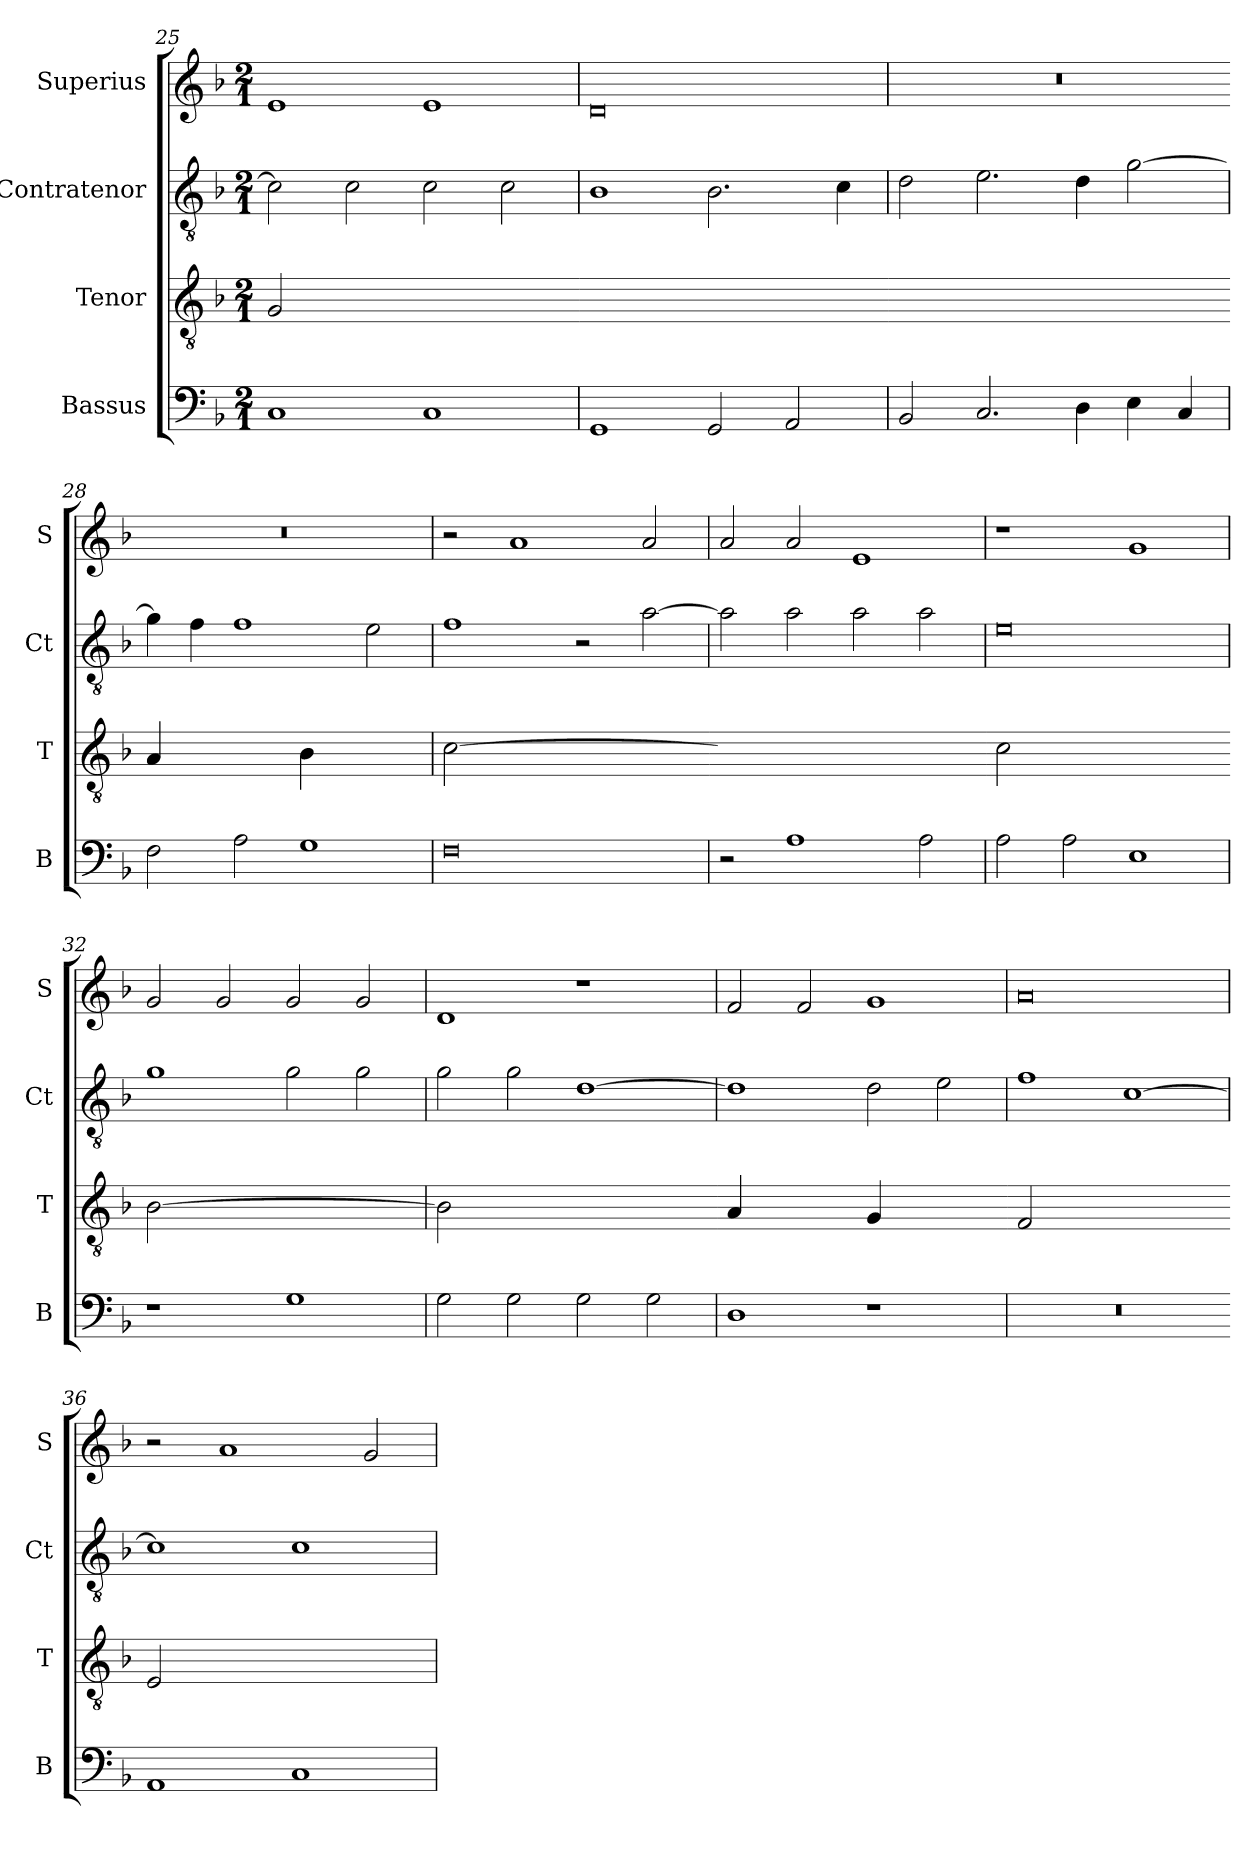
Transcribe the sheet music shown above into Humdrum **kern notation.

**kern	**kern	**kern	**kern
*part4	*part3	*part2	*part1
*staff4	*staff3	*staff2	*staff1
*I"Bassus	*I"Tenor	*I"Contratenor	*I"Superius
*I'B	*I'T	*I'Ct	*I'S
*clefF4	*clefGv2	*clefGv2	*clefG2
*k[b-]	*k[b-]	*k[b-]	*k[b-]
*d:	*d:	*d:	*d:
*M2/1	*M2/1	*M2/1	*M2/1
=25	=25	=25	=25
!	!LO:N:vis=2	!	!
1C	[y0G	2c]	1e
.	.	2c	.
1C	.	2c	1e
.	.	2c	.
=26	=26-	=26	=26
!	!LO:N:vis=2	!	!
1GG	0Gyy_	1B-	0d
2GG	.	2.B-	.
2AA	.	.	.
.	.	4c	.
=27	=27-	=27	=27
!	!LO:N:vis=2	!	!
2BB-	0Gyy]	2d	0r
2.C	.	2.e	.
4D	.	4d	.
4E	.	[2g	.
4C	.	.	.
=28	=28-	=28	=28
!	!LO:N:vis=4	!	!
2F	1A	4g]	0r
.	.	4f	.
2A	.	1f	.
!	!LO:N:vis=4	!	!
1G	1B-	.	.
.	.	2e	.
=29	=29	=29	=29
!	!LO:N:vis=2	!	!
0F	[0c	1f	2r
.	.	.	1a
.	.	2r	.
.	.	[2a	2a
=30	=30-	=30	=30
!	!LO:N:vis=2	!	!
2r	0cyy]	2a]	2a
1A	.	2a	2a
.	.	2a	1e
2A	.	2a	.
=31	=31-	=31	=31
!	!LO:N:vis=2	!	!
2A	0c	0e	1r
2A	.	.	.
1E	.	.	1g
=32	=32-	=32	=32
!	!LO:N:vis=2	!	!
1r	[0B-	1g	2g
.	.	.	2g
1G	.	2g	2g
.	.	2g	2g
=33	=33	=33	=33
!	!LO:N:vis=2	!	!
2G	0B-]	2g	1d
2G	.	2g	.
2G	.	[1d	1r
2G	.	.	.
=34	=34-	=34	=34
!	!LO:N:vis=4	!	!
1D	1A	1d]	2f
.	.	.	2f
!	!LO:N:vis=4	!	!
1r	1G	2d	1g
.	.	2e	.
=35	=35-	=35	=35
!	!LO:N:vis=2	!	!
0r	0F	1f	0a
.	.	[1c	.
=36	=36-	=36	=36
!	!LO:N:vis=2	!	!
1AA	0E	1c]	2r
.	.	.	1a
1C	.	1c	.
.	.	.	2g
=	=	=	=
*-	*-	*-	*-
